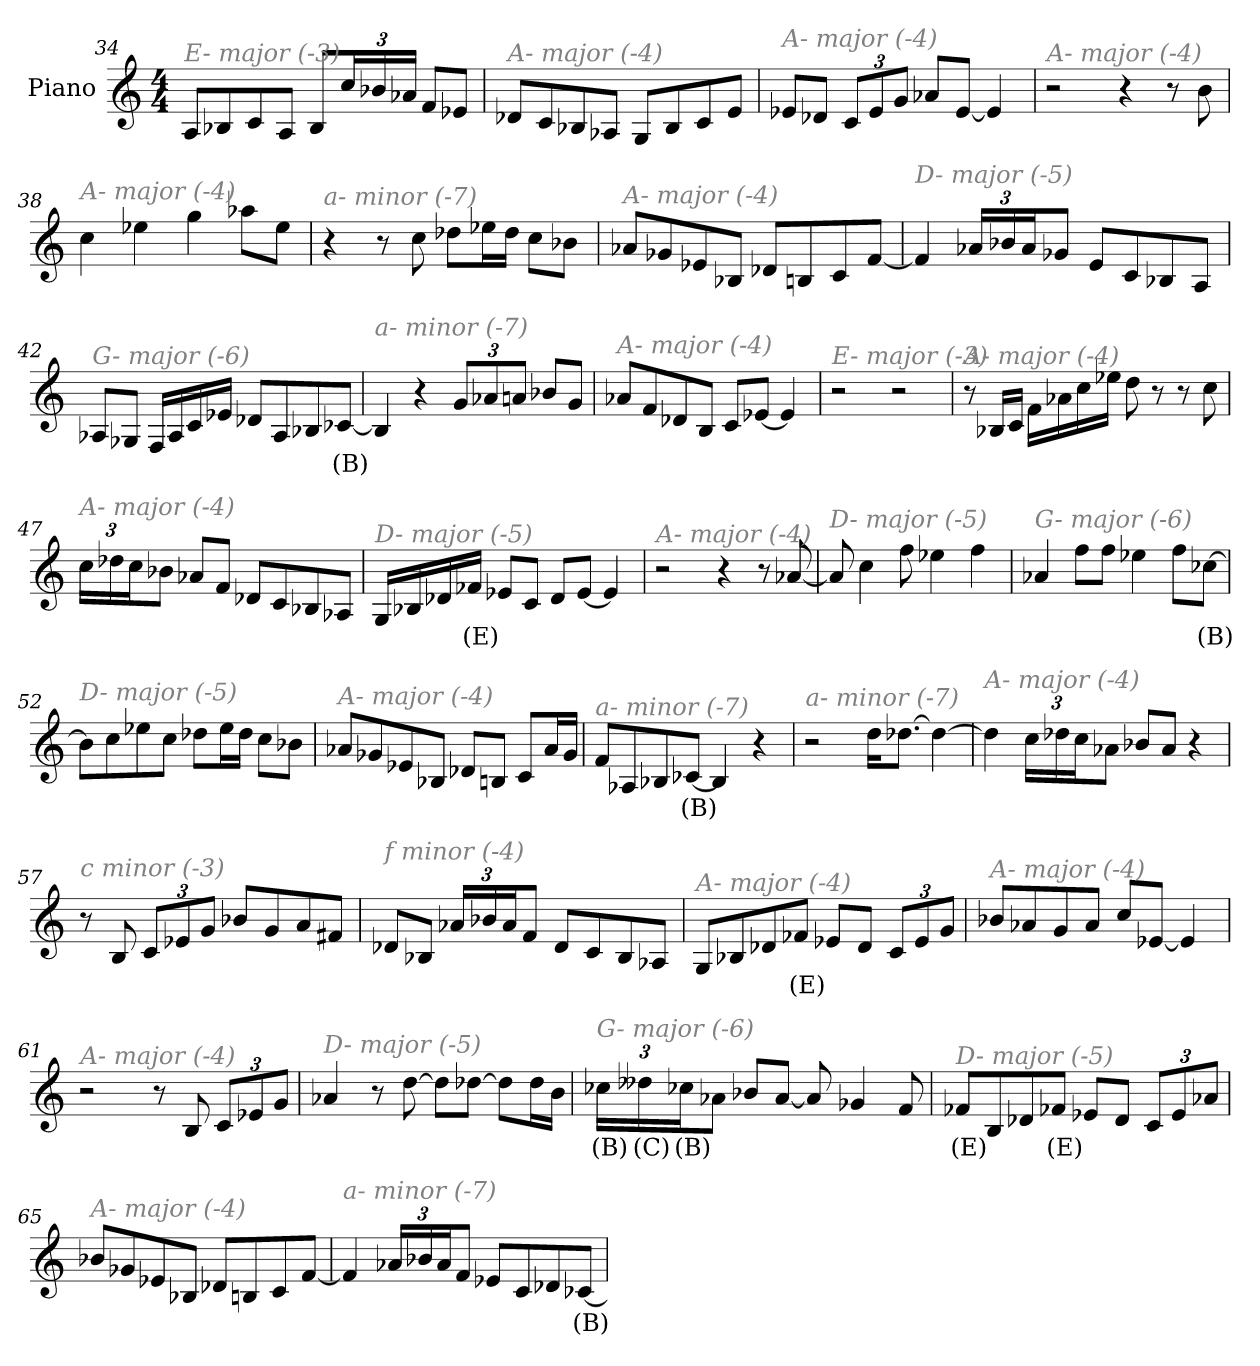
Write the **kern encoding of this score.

**kern	**text
*part1	*part1
*staff1	*staff1
*I"Piano	*
*I'Pno	*
*clefG2	*
*k[]	*
*M4/4	*
=34	=34
!LO:TX:i:color=#808080:t=E- major (-3)	!
8A/L	.
8B-X/	.
8c/	.
8A/J	.
8B-/L	.
*Xbrackettup	*
24cc/L	.
24b-X/	.
24a-X/JJ	.
8f/L	.
8e-X/J	.
=35	=35
!LO:TX:i:color=#808080:t=A- major (-4)	!
8d-X/L	.
8c/	.
8B-X/	.
8A-X/J	.
8G/L	.
8B-/	.
8c/	.
8e/J	.
!!LO:LB:g=z
=36	=36
!LO:TX:i:color=#808080:t=A- major (-4)	!
8e-X/L	.
8d-X/J	.
12c/L	.
12e-/	.
12g/J	.
8a-X/L	.
[8e-/J	.
4e-/]	.
=37	=37
!LO:TX:i:color=#808080:t=A- major (-4)	!
2r	.
4r	.
8r	.
8b\	.
=38	=38
!LO:TX:i:color=#808080:t=A- major (-4)	!
4cc\	.
4ee-X\	.
4gg\	.
8aa-X\L	.
8ee-\J	.
=39	=39
!LO:TX:i:color=#808080:t=a- minor (-7)	!
4r	.
8r	.
8cc\	.
8dd-X\L	.
16ee-X\L	.
16dd-\JJ	.
8cc\L	.
8b-X\J	.
!!LO:LB:g=z
=40	=40
!LO:TX:i:color=#808080:t=A- major (-4)	!
8a-X/L	.
8g-X/	.
8e-X/	.
8B-X/J	.
8d-X/L	.
8Bn/	.
8c/	.
[8f/J	.
=41	=41
!LO:TX:i:color=#808080:t=D- major (-5)	!
4f/]	.
24a-X/LL	.
24b-X/	.
24a-/J	.
8g-X/J	.
8e/L	.
8c/	.
8B-X/	.
8A/J	.
=42	=42
!LO:TX:i:color=#808080:t=G- major (-6)	!
8A-X/L	.
8G-X/J	.
16F/LL	.
16A-/	.
16c/	.
16e-X/JJ	.
8d-X/L	.
8A-/	.
8B-X/	.
[8c-Xi/J	(B)
!!LO:PB:g=z
=43	=43
!LO:TX:i:color=#808080:t=a- minor (-7)	!
4B/]	.
4r	.
12g/L	.
12a-X/	.
12an/J	.
8b-X/L	.
8g/J	.
=44	=44
!LO:TX:i:color=#808080:t=A- major (-4)	!
8a-X/L	.
8f/	.
8d-X/	.
8B/J	.
8c/L	.
[8e-X/J	.
4e-/]	.
=45	=45
!LO:TX:i:color=#808080:t=E- major (-3)	!
2r	.
2r	.
=46	=46
!LO:TX:i:color=#808080:t=A- major (-4)	!
8r	.
16B-X/LL	.
16c/JJ	.
16f\LL	.
16a-X\	.
16cc\	.
16ee-X\JJ	.
8dd\	.
8r	.
8r	.
8cc\	.
!!LO:LB:g=z
=47	=47
!LO:TX:i:color=#808080:t=A- major (-4)	!
24cc\LL	.
24dd-X\	.
24cc\J	.
8b-X\J	.
8a-X/L	.
8f/J	.
8d-X/L	.
8c/	.
8B-X/	.
8A-X/J	.
=48	=48
!LO:TX:i:color=#808080:t=D- major (-5)	!
16G/LL	.
16B-X/	.
16d-X/	.
16f-Xi/JJ	(E)
8e-X/L	.
8c/J	.
8d-/L	.
[8e-/J	.
4e-/]	.
=49	=49
!LO:TX:i:color=#808080:t=A- major (-4)	!
2r	.
4r	.
8r	.
[8a-X/	.
=50	=50
!LO:TX:i:color=#808080:t=D- major (-5)	!
8a-/]	.
4cc\	.
8ff\	.
4ee-X\	.
4ff\	.
!!LO:LB:g=z
=51	=51
!LO:TX:i:color=#808080:t=G- major (-6)	!
4a-X/	.
8ff\L	.
8ff\J	.
4ee-X\	.
8ff\L	.
[8cc-Xi\J	(B)
=52	=52
!LO:TX:i:color=#808080:t=D- major (-5)	!
8b\L]	.
8cc\	.
8ee-X\	.
8cc\J	.
8dd-X\L	.
16ee-\L	.
16dd-\JJ	.
8cc\L	.
8b-X\J	.
=53	=53
!LO:TX:i:color=#808080:t=A- major (-4)	!
8a-X/L	.
8g-X/	.
8e-X/	.
8B-X/J	.
8d-X/L	.
8Bn/J	.
8c/L	.
16a-/L	.
16g-/JJ	.
=54	=54
!LO:TX:i:color=#808080:t=a- minor (-7)	!
8f/L	.
8A-X/	.
8B-X/	.
[8c-Xi/J	(B)
4B/]	.
4r	.
!!LO:LB:g=z
=55	=55
!LO:TX:i:color=#808080:t=a- minor (-7)	!
2r	.
16dd\KL	.
[8.dd-X\J	.
4dd-\_	.
=56	=56
!LO:TX:i:color=#808080:t=A- major (-4)	!
4dd-\]	.
24cc\LL	.
24dd-X\	.
24cc\J	.
8a-X\J	.
8b-X/L	.
8a-/J	.
4r	.
=57	=57
!LO:TX:i:color=#808080:t=c minor (-3)	!
8r	.
8B/	.
12c/L	.
12e-X/	.
12g/J	.
8b-X/L	.
8g/	.
8a/	.
8f#X/J	.
=58	=58
!LO:TX:i:color=#808080:t=f minor (-4)	!
8d-X/L	.
8B-X/J	.
24a-X/LL	.
24b-X/	.
24a-/J	.
8f/J	.
8d-/L	.
8c/	.
8B-/	.
8A-X/J	.
!!LO:LB:g=z
=59	=59
!LO:TX:i:color=#808080:t=A- major (-4)	!
8G/L	.
8B-X/	.
8d-X/	.
8f-Xi/J	(E)
8e-X/L	.
8d-/J	.
12c/L	.
12e-/	.
12g/J	.
=60	=60
!LO:TX:i:color=#808080:t=A- major (-4)	!
8b-X/L	.
8a-X/	.
8g/	.
8a-/J	.
8cc/L	.
[8e-X/J	.
4e-/]	.
=61	=61
!LO:TX:i:color=#808080:t=A- major (-4)	!
2r	.
8r	.
8B/	.
12c/L	.
12e-X/	.
12g/J	.
=62	=62
!LO:TX:i:color=#808080:t=D- major (-5)	!
4a-X/	.
8r	.
[8dd\	.
8dd\L]	.
[8dd-X\J	.
8dd-\L]	.
16dd-\L	.
16b\JJ	.
!!LO:LB:g=z
=63	=63
!LO:TX:i:color=#808080:t=G- major (-6)	!
24cc-Xi\LL	(B)
24dd--Xj\	(C)
24cc-Xi\J	(B)
8a-X\J	.
8b-X/L	.
[8a-/J	.
8a-/]	.
4g-X/	.
8f/	.
=64	=64
!LO:TX:i:color=#808080:t=D- major (-5)	!
8f-Xi/L	(E)
8B/	.
8d-X/	.
8f-Xi/J	(E)
8e-X/L	.
8d-/J	.
12c/L	.
12e-/	.
12a-X/J	.
=65	=65
!LO:TX:i:color=#808080:t=A- major (-4)	!
8b-X/L	.
8g-X/	.
8e-X/	.
8B-X/J	.
8d-X/L	.
8Bn/	.
8c/	.
[8f/J	.
!!LO:LB:g=z
=66	=66
!LO:TX:i:color=#808080:t=a- minor (-7)	!
4f/]	.
24a-X/LL	.
24b-X/	.
24a-/J	.
8f/J	.
8e-X/L	.
8c/	.
8d-X/	.
[8c-Xi/J	(B)
=	=
*-	*-
